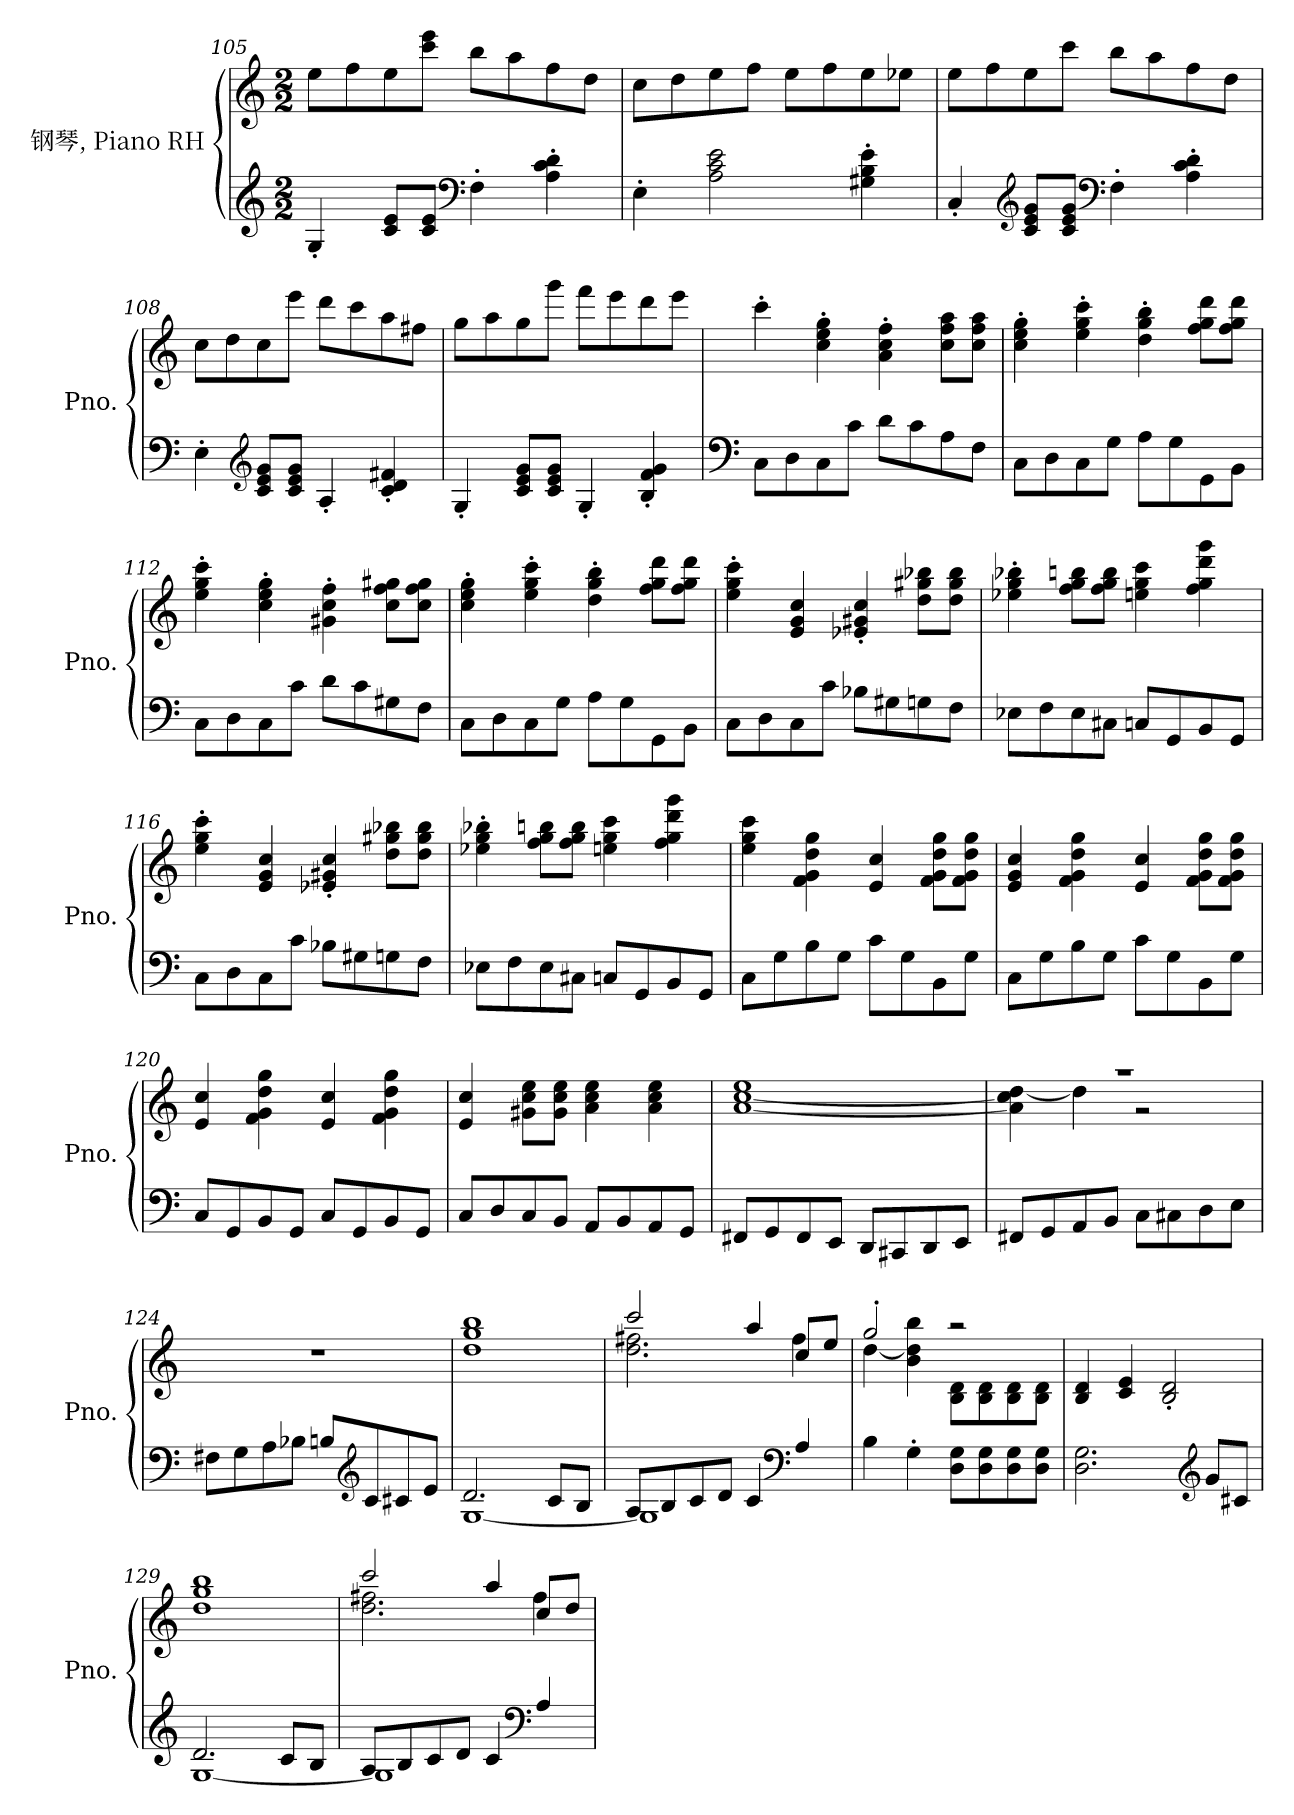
**kern	**kern
*part1	*part1
*staff2	*staff1
*I"钢琴, Piano RH	*
*I'Pno.	*
*clefG2	*clefG2
*k[]	*k[]
*M2/2	*M2/2
=105	=105
4G'/	8ee\L
.	8ff\
8c/ 8e/L	8ee\
8c/ 8e/J	8ccc\ 8eee\J
*clefF4	*
*	*MM160
4F'\	8bb\L
.	8aa\
*	*MM155
4A\' 4c\' 4d\'	8ff\
.	8dd\J
=106	=106
*	*MM155
4E'\	8cc\L
*	*MM146
.	8dd\
2A\ 2c\ 2e\	8ee\
.	8ff\J
.	8ee\L
.	8ff\
4G#X\' 4B\' 4e\'	8ee\
.	8ee-X\J
!!LO:PB:g=z
=107	=107
4C'/	8ee\L
*	*MM151
.	8ff\
*clefG2	*
8c/ 8e/ 8g/L	8ee\
8c/ 8e/ 8g/J	8ccc\J
*clefF4	*
4F'\	8bb\L
.	8aa\
*	*MM165
4A\' 4c\' 4d\'	8ff\
.	8dd\J
=108	=108
4E'\	8cc\L
.	8dd\
*clefG2	*
8c/ 8e/ 8g/L	8cc\
*	*MM170
8c/ 8e/ 8g/J	8eee\J
4A'/	8ddd\L
.	8ccc\
4c/' 4d/' 4f#X/'	8aa\
.	8ff#X\J
=109	=109
*	*MM164
4G'/	8gg\L
*	*MM161
.	8aa\
8c/ 8e/ 8g/L	8gg\
8c/ 8e/ 8g/J	8ggg\J
4G'/	8fff\L
.	8eee\
4B/' 4f/' 4g/'	8ddd\
.	8eee\J
=110	=110
*clefF4	*
8C\L	4ccc'\
8D\	.
*	*MM171
8C\	4cc\' 4ee\' 4gg\'
8c\J	.
8d\L	4a\' 4cc\' 4ff\'
8c\	.
8A\	8cc\ 8ff\ 8aa\L
8F\J	8cc\ 8ff\ 8aa\J
!!LO:LB:g=z
=111	=111
8C\L	4cc\' 4ee\' 4gg\'
8D\	.
8C\	4ee\' 4gg\' 4ccc\'
8G\J	.
8A\L	4dd\' 4gg\' 4bb\'
8G\	.
*	*MM166
8GG\	8ff\ 8gg\ 8ddd\L
8BB\J	8ff\ 8gg\ 8ddd\J
=112	=112
8C\L	4ee\' 4gg\' 4ccc\'
8D\	.
8C\	4cc\' 4ee\' 4gg\'
8c\J	.
8d\L	4g#X\' 4cc\' 4ff\'
8c\	.
8G#X\	8cc\ 8ff\ 8gg#X\L
8F\J	8cc\ 8ff\ 8gg#\J
=113	=113
8C\L	4cc\' 4ee\' 4gg\'
8D\	.
8C\	4ee\' 4gg\' 4ccc\'
8G\J	.
8A\L	4dd\' 4gg\' 4bb\'
8G\	.
8GG\	8ff\ 8gg\ 8ddd\L
*	*MM163
8BB\J	8ff\ 8gg\ 8ddd\J
=114	=114
*	*MM160
8C\L	4ee\' 4gg\' 4ccc\'
8D\	.
8C\	4e/ 4g/ 4cc/
8c\J	.
8B-X\L	4e-X/' 4g#X/' 4cc/'
8G#X\	.
8Gn\	8dd\ 8gg#X\ 8bb-X\L
8F\J	8dd\ 8gg#\ 8bb-\J
!!LO:LB:g=z
=115	=115
8E-X\L	4ee-X\' 4gg\' 4bb-X\'
8F\	.
8E-\	8ff\ 8gg\ 8bbn\L
8C#X\J	8ff\ 8gg\ 8bb\J
8Cn/L	4een\ 4gg\ 4ccc\
8GG/	.
*	*MM134
8BB/	4ff\ 4gg\ 4ddd\ 4ggg\
8GG/J	.
=116	=116
*	*MM159
8C\L	4ee\' 4gg\' 4ccc\'
8D\	.
8C\	4e/ 4g/ 4cc/
8c\J	.
8B-X\L	4e-X/' 4g#X/' 4cc/'
8G#X\	.
8Gn\	8dd\ 8gg#X\ 8bb-X\L
8F\J	8dd\ 8gg#\ 8bb-\J
=117	=117
8E-X\L	4ee-X\' 4gg\' 4bb-X\'
8F\	.
8E-\	8ff\ 8gg\ 8bbn\L
8C#X\J	8ff\ 8gg\ 8bb\J
8Cn/L	4een\ 4gg\ 4ccc\
8GG/	.
*	*MM134
8BB/	4ff\ 4gg\ 4ddd\ 4ggg\
8GG/J	.
=118	=118
*	*MM159
8C\L	4ee\ 4gg\ 4ccc\
8G\	.
8B\	4f\ 4g\ 4dd\ 4gg\
8G\J	.
8c\L	4e/ 4cc/
8G\	.
8BB\	8f\ 8g\ 8dd\ 8gg\L
8G\J	8f\ 8g\ 8dd\ 8gg\J
!!LO:LB:g=z
=119	=119
8C\L	4e/ 4g/ 4cc/
8G\	.
8B\	4f\ 4g\ 4dd\ 4gg\
8G\J	.
8c\L	4e/ 4cc/
8G\	.
8BB\	8f\ 8g\ 8dd\ 8gg\L
8G\J	8f\ 8g\ 8dd\ 8gg\J
=120	=120
8C/L	4e/ 4cc/
8GG/	.
8BB/	4f\ 4g\ 4dd\ 4gg\
8GG/J	.
8C/L	4e/ 4cc/
8GG/	.
8BB/	4f\ 4g\ 4dd\ 4gg\
8GG/J	.
=121	=121
8C/L	4e/ 4cc/
8D/	.
8C/	8g#X\ 8cc\ 8ee\L
*	*MM147
8BB/J	8g#\ 8cc\ 8ee\J
*	*MM141
8AA/L	4a\ 4cc\ 4ee\
8BB/	.
8AA/	4a\ 4cc\ 4ee\
8GG/J	.
=122	=122
*	*^
8FF#X/L	1ee	[1a [1cc
8GG/	.	.
8FF#/	.	.
8EE/J	.	.
8DD/L	.	.
8CC#X/	.	.
8DD/	.	.
8EE/J	.	.
=123	=123	=123
8FF#X/L	1r	4a\] 4cc\] [4dd\
8GG/	.	.
*	*MM161	*
8AA/	.	4dd\]
8BB/J	.	.
8C\L	.	2r
8C#X\	.	.
8D\	.	.
8E\J	.	.
*	*v	*v
!!LO:LB:g=z
=124	=124
8F#X\L	1r
8G\	.
8A\	.
8B-X\J	.
8Bn/L	.
*clefG2	*
8c/	.
8c#X/	.
8e/J	.
=125	=125
*	*MM159
*^	*
2.d/	[1G	1dd 1gg 1bb
8c/L	.	.
8B/J	.	.
=126	=126	=126
*	*	*^
8A/L	1G]	2ccc/	2.dd\ 2.ff#X\
8B/	.	.	.
8c/	.	.	.
8d/J	.	.	.
4c/	.	4aa/	.
*clefF4	*	*	*
4A/	.	8cc/L	4ff#\
.	.	8ee/J	.
*v	*v	*	*
=127	=127	=127
4B\	2gg'/	[4dd\
4G'\	.	4b\ 4dd\] 4bb\
8D\ 8G\L	2r	8B\ 8d\L
8D\ 8G\	.	8B\ 8d\
8D\ 8G\	.	8B\ 8d\
8D\ 8G\J	.	8B\ 8d\J
*	*v	*v
=128	=128
2.D\ 2.G\	4B/ 4d/
.	4c/ 4e/
.	2B/' 2d/'
*clefG2	*
8g/L	.
8c#X/J	.
!!LO:LB:g=z
=129	=129
*	*MM159
*^	*
2.d/	[1G	1dd 1gg 1bb
8c/L	.	.
8B/J	.	.
=130	=130	=130
*	*	*^
8A/L	1G]	2ccc/	2.dd\ 2.ff#X\
8B/	.	.	.
8c/	.	.	.
8d/J	.	.	.
4c/	.	4aa/	.
*clefF4	*	*	*
4A/	.	8cc/L	4ff#\
.	.	8dd/J	.
*v	*v	*	*
*	*v	*v
=	=
*-	*-
